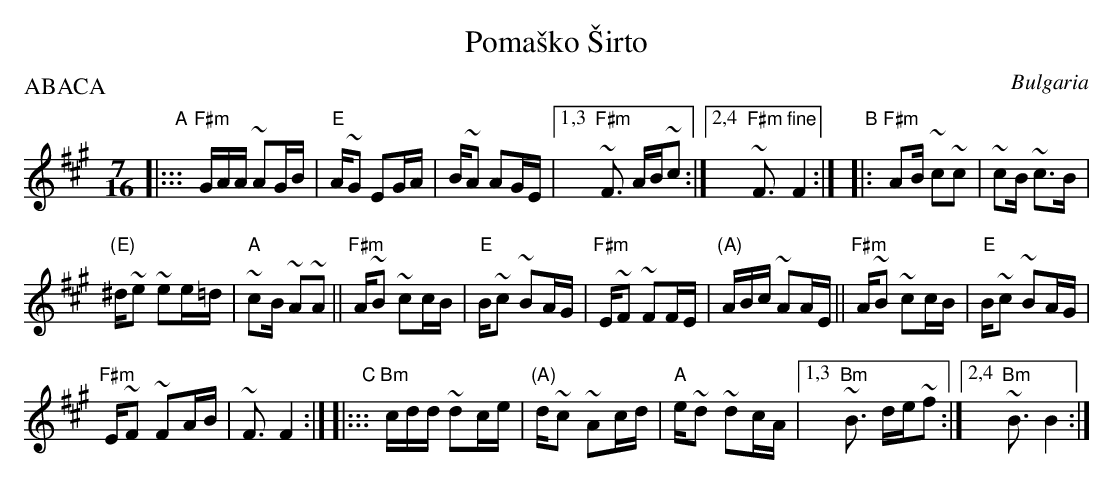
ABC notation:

X:1
T: Poma\vsko \vSirto
O: Bulgaria
M: 7/16
L: 1/16
P: ABACA
K: F#m
"A"|:::\
"F#m"GAA ~A2GB | "E"A~G2 E2GA | B~A2 A2GE |\
[1,3 "F#m"~F3 AB~c2 :|2,4 "F#m"~F3 "fine"F4 :|\
"B"|:\
"F#m"A2B ~c2~c2 | ~c2B ~c3B |
"(E)"^d~e2 ~e2e=d | "A"~c2B ~A2~A2 ||\
"F#m"A~B2 ~c2cB | "E"B~c2 ~B2AG |\
"F#m"E~F2 ~F2FE | "(A)"ABc ~A2AE ||\
"F#m"A~B2 ~c2cB | "E"B~c2 ~B2AG |
"F#m"E~F2 ~F2AB | ~F3 F4 :|\
"C" |:::\
"Bm"cdd ~d2ce | "(A)"d~c2 ~A2cd | "A"e~d2 ~d2cA |\
[1,3 "Bm"~B3 de~f2 :|2,4 "Bm"~B3 B4 :|
